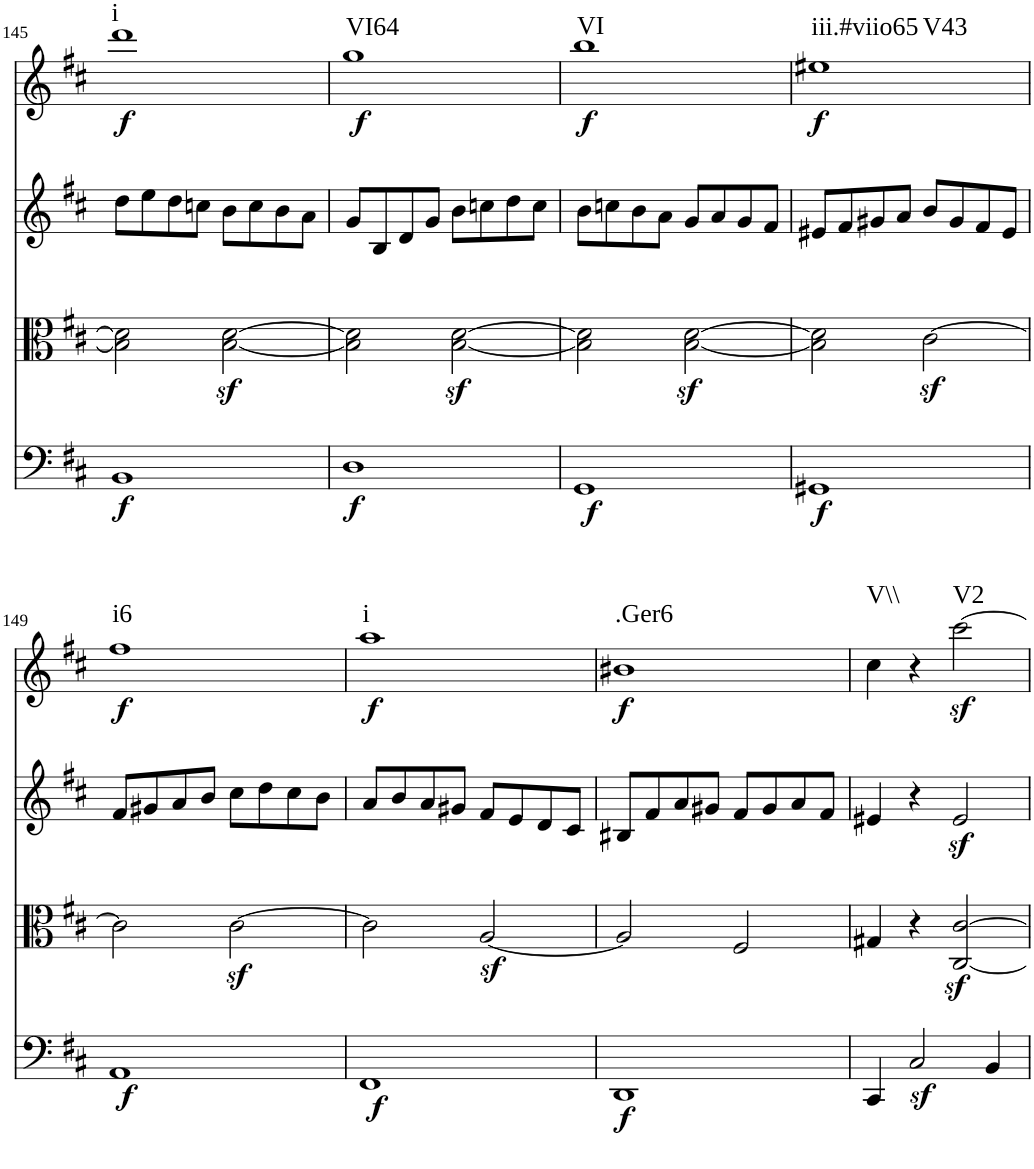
**kern	**dynam	**kern	**kern	**kern	**dynam	**harte
*part4	*part4	*part3	*part2	*part1	*part1	*part1
*staff4	*staff4	*staff3	*staff2	*staff1	*staff1	*
*I"Violoncello	*	*I"Viola	*I"Violin II	*I"Violin I	*	*
!!LO:PB:g=z
*clefF4	*	*clefC3	*clefG2	*clefG2	*	*
*k[f#c#]	*	*k[f#c#]	*k[f#c#]	*k[f#c#]	*	*
*M2/2	*	*M2/2	*M2/2	*M2/2	*	*
=145	=145	=145	=145	=145	=145	=145
!	!LO:DY:b	!	!	!	!LO:DY:b	!LO:H:kt=i
1BB	f	2B\] 2d\]	8dd\L	1ddd	f	N
.	.	.	8ee\	.	.	.
.	.	.	8dd\	.	.	.
.	.	.	8ccn\J	.	.	.
.	.	[2B\z< [2d\z<	8b\L	.	.	.
.	.	.	8cc\	.	.	.
.	.	.	8b\	.	.	.
.	.	.	8a\J	.	.	.
=146	=146	=146	=146	=146	=146	=146
!	!LO:DY:b	!	!	!	!LO:DY:b	!LO:H:kt=VI64
1D	f	2B\] 2d\]	8g/L	1gg	f	N
.	.	.	8B/	.	.	.
.	.	.	8d/	.	.	.
.	.	.	8g/J	.	.	.
.	.	[2B\z< [2d\z<	8b\L	.	.	.
.	.	.	8ccn\	.	.	.
.	.	.	8dd\	.	.	.
.	.	.	8cc\J	.	.	.
=147	=147	=147	=147	=147	=147	=147
!	!LO:DY:b	!	!	!	!LO:DY:b	!LO:H:kt=VI
1GG	f	2B\] 2d\]	8b\L	1bb	f	N
.	.	.	8ccn\	.	.	.
.	.	.	8b\	.	.	.
.	.	.	8a\J	.	.	.
.	.	[2B\z< [2d\z<	8g/L	.	.	.
.	.	.	8a/	.	.	.
.	.	.	8g/	.	.	.
.	.	.	8f#/J	.	.	.
=148	=148	=148	=148	=148	=148	=148
!	!LO:DY:b	!	!	!	!LO:DY:b	!LO:H:n=1:kt=iii.#viio65
!	!	!	!	!	!	!LO:H:n=2:kt=V43
1GG#X	f	2B\] 2d\]	8e#X/L	1ee#X	f	N N
.	.	.	8f#/	.	.	.
.	.	.	8g#X/	.	.	.
.	.	.	8a/J	.	.	.
.	.	[2c#z<\	8b/L	.	.	.
.	.	.	8g#/	.	.	.
.	.	.	8f#/	.	.	.
.	.	.	8e#/J	.	.	.
!!LO:LB:g=z
=149	=149	=149	=149	=149	=149	=149
!	!LO:DY:b	!	!	!	!LO:DY:b	!LO:H:kt=i6
1AA	f	2c#\]	8f#/L	1ff#	f	N
.	.	.	8g#X/	.	.	.
.	.	.	8a/	.	.	.
.	.	.	8b/J	.	.	.
.	.	[2c#z<\	8cc#\L	.	.	.
.	.	.	8dd\	.	.	.
.	.	.	8cc#\	.	.	.
.	.	.	8b\J	.	.	.
=150	=150	=150	=150	=150	=150	=150
!	!LO:DY:b	!	!	!	!LO:DY:b	!LO:H:kt=i
1FF#	f	2c#\]	8a/L	1aa	f	N
.	.	.	8b/	.	.	.
.	.	.	8a/	.	.	.
.	.	.	8g#X/J	.	.	.
.	.	[2Az</	8f#/L	.	.	.
.	.	.	8e/	.	.	.
.	.	.	8d/	.	.	.
.	.	.	8c#/J	.	.	.
=151	=151	=151	=151	=151	=151	=151
!	!LO:DY:b	!	!	!	!LO:DY:b	!LO:H:kt=.Ger6
1DD	f	2A/]	8B#X/L	1b#X	f	N
.	.	.	8f#/	.	.	.
.	.	.	8a/	.	.	.
.	.	.	8g#X/J	.	.	.
.	.	2F#/	8f#/L	.	.	.
.	.	.	8g#/	.	.	.
.	.	.	8a/	.	.	.
.	.	.	8f#/J	.	.	.
=152	=152	=152	=152	=152	=152	=152
!	!	!	!	!	!	!LO:H:kt=V\\
4CC#/	.	4G#X/	4e#X/	4cc#\	.	N
2C#z</	.	4r	4r	4r	.	.
!	!	!	!	!	!LO:DY:b	!LO:H:kt=V2
.	.	[2C#/ [2c#/	2e#z</	[2ccc#\	sf	N
4BBz>/	.	.	.	.	.	.
=	=	=	=	=	=	=
*-	*-	*-	*-	*-	*-	*-
